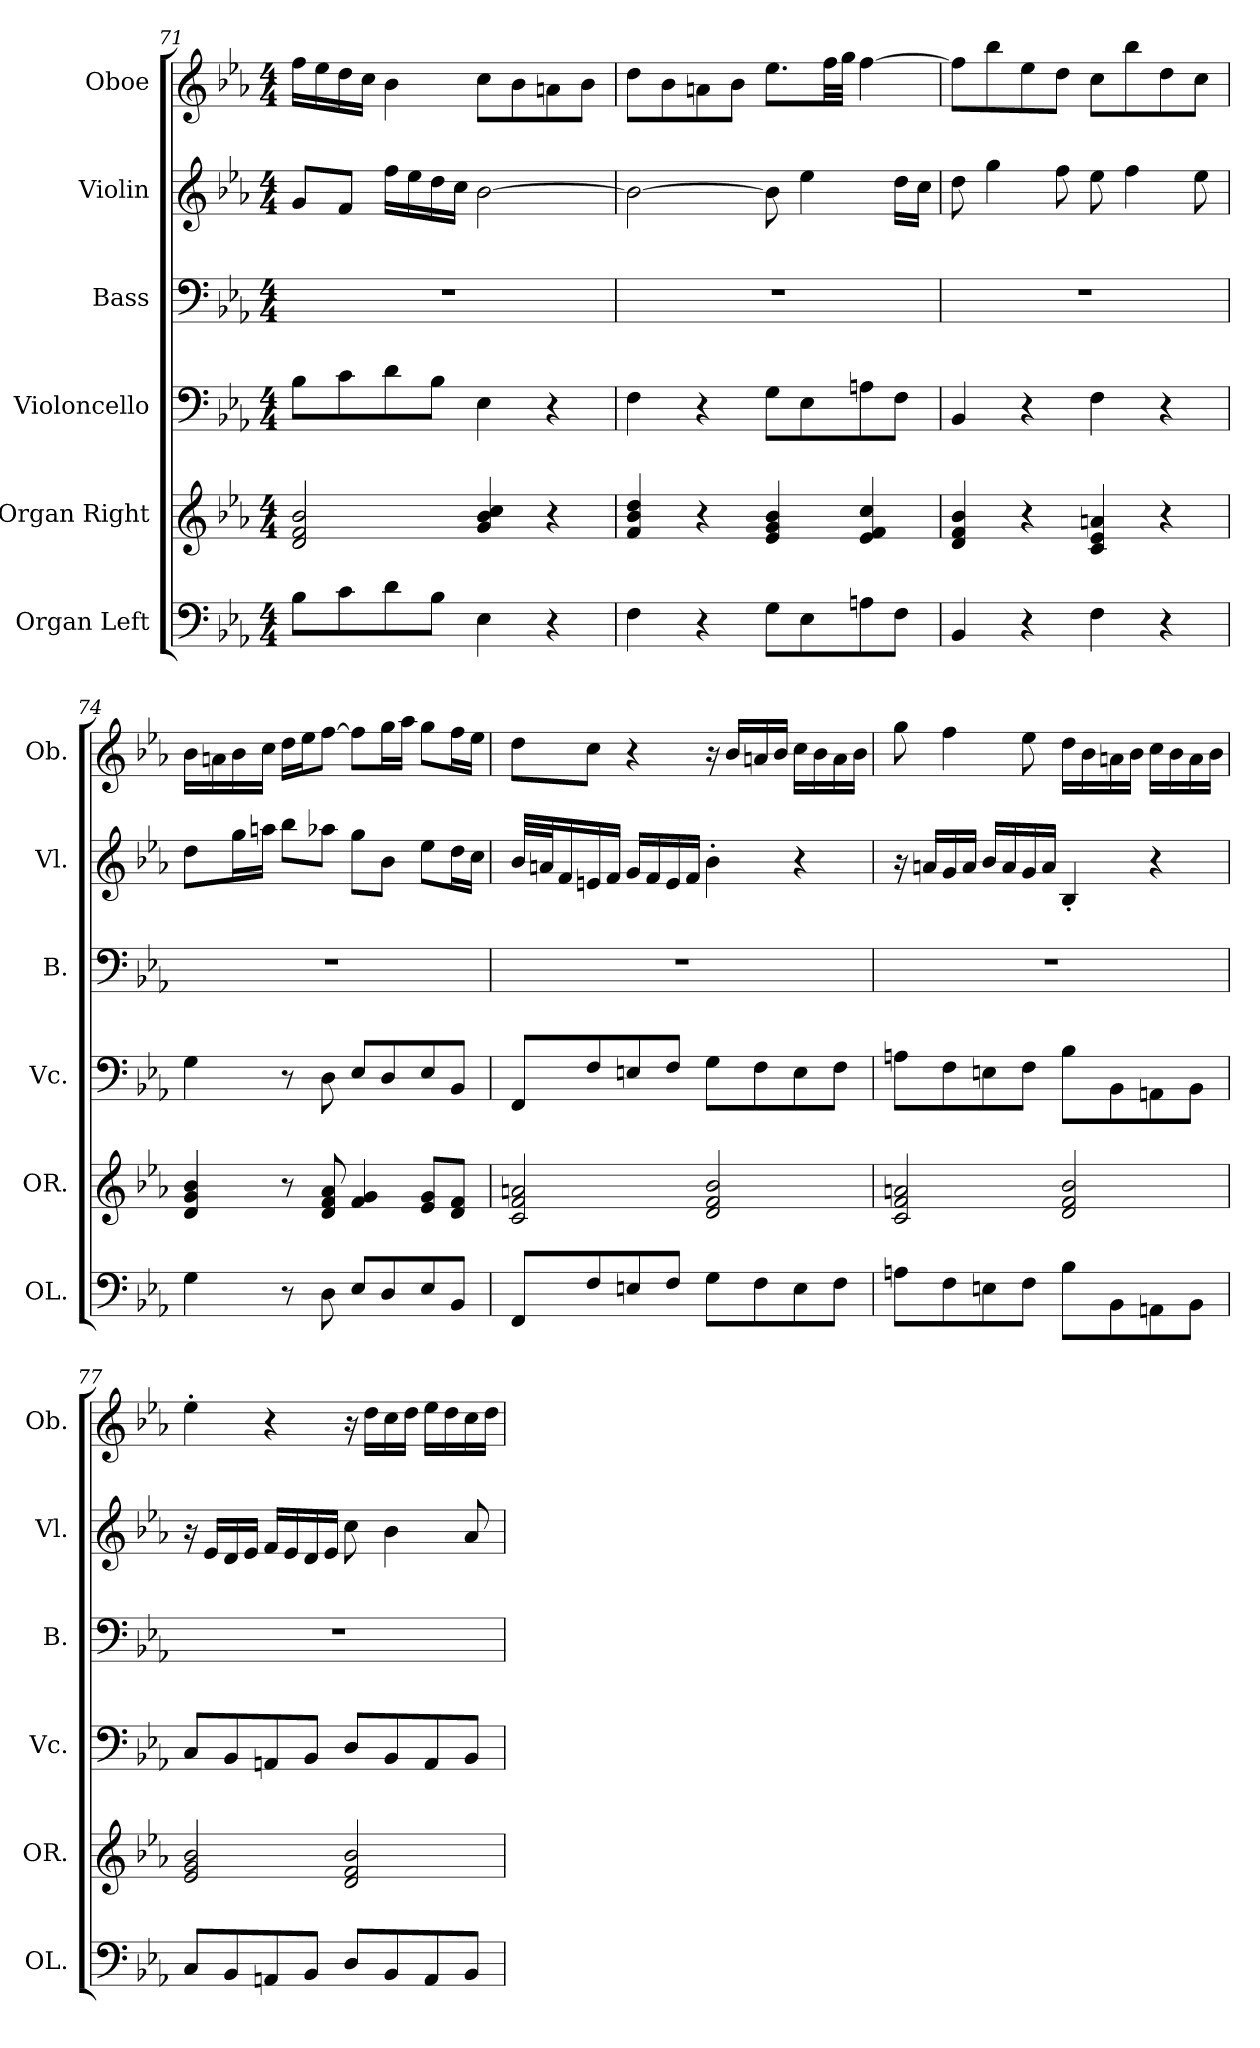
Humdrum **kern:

**kern	**kern	**kern	**kern	**kern	**kern
*part6	*part5	*part4	*part3	*part2	*part1
*staff6	*staff5	*staff4	*staff3	*staff2	*staff1
*I"Organ Left	*I"Organ Right	*I"Violoncello	*I"Bass	*I"Violin	*I"Oboe
*I'OL.	*I'OR.	*I'Vc.	*I'B.	*I'Vl.	*I'Ob.
*clefF4	*clefG2	*clefF4	*clefF4	*clefG2	*clefG2
*k[b-e-a-]	*k[b-e-a-]	*k[b-e-a-]	*k[b-e-a-]	*k[b-e-a-]	*k[b-e-a-]
*M4/4	*M4/4	*M4/4	*M4/4	*M4/4	*M4/4
=71	=71	=71	=71	=71	=71
8B-\L	2d/ 2f/ 2b-/	8B-\L	1r	8g/L	16ff\LL
.	.	.	.	.	16ee-\
8c\	.	8c\	.	8f/J	16dd\
.	.	.	.	.	16cc\JJ
8d\	.	8d\	.	16ff\LL	4b-\
.	.	.	.	16ee-\	.
8B-\J	.	8B-\J	.	16dd\	.
.	.	.	.	16cc\JJ	.
4E-\	4g/ 4b-/ 4cc/	4E-\	.	[2b-\	8cc\L
.	.	.	.	.	8b-\
4r	4r	4r	.	.	8an\
.	.	.	.	.	8b-\J
=72	=72	=72	=72	=72	=72
4F\	4f/ 4b-/ 4dd/	4F\	1r	2b-\_	8dd\L
.	.	.	.	.	8b-\
4r	4r	4r	.	.	8an\
.	.	.	.	.	8b-\J
8G\L	4e-/ 4g/ 4b-/	8G\L	.	8b-\]	8.ee-\L
8E-\	.	8E-\	.	4ee-\	.
.	.	.	.	.	32ff\LL
.	.	.	.	.	32gg\JJJ
8An\	4e-/ 4f/ 4cc/	8An\	.	.	[4ff\
8F\J	.	8F\J	.	16dd\LL	.
.	.	.	.	16cc\JJ	.
!!LO:PB:g=z
=73	=73	=73	=73	=73	=73
4BB-/	4d/ 4f/ 4b-/	4BB-/	1r	8dd\	8ff\L]
.	.	.	.	4gg\	8bb-\
4r	4r	4r	.	.	8ee-\
.	.	.	.	8ff\	8dd\J
4F\	4c/ 4e-/ 4an/	4F\	.	8ee-\	8cc\L
.	.	.	.	4ff\	8bb-\
4r	4r	4r	.	.	8dd\
.	.	.	.	8ee-\	8cc\J
=74	=74	=74	=74	=74	=74
4G\	4d/ 4g/ 4b-/	4G\	1r	8dd\L	16b-\LL
.	.	.	.	.	16an\
.	.	.	.	16gg\L	16b-\
.	.	.	.	16aan\JJ	16cc\JJ
8r	8r	8r	.	8bb-\L	16dd\LL
.	.	.	.	.	16ee-\J
8D\	8d/ 8f/ 8a-/	8D\	.	8aa-X\J	[8ff\J
8E-/L	4f/ 4g/	8E-/L	.	8gg\L	8ff\L]
8D/	.	8D/	.	8b-\J	16gg\L
.	.	.	.	.	16aa-\JJ
8E-/	8e-/ 8g/L	8E-/	.	8ee-\L	8gg\L
8BB-/J	8d/ 8f/J	8BB-/J	.	16dd\L	16ff\L
.	.	.	.	16cc\JJ	16ee-\JJ
=75	=75	=75	=75	=75	=75
8FF/L	2c/ 2f/ 2an/	8FF/L	1r	32b-/LLL	8dd\L
.	.	.	.	32an/J	.
.	.	.	.	16f/	.
8F/	.	8F/	.	16en/	8cc\J
.	.	.	.	16f/JJ	.
8En/	.	8En/	.	16g/LL	4r
.	.	.	.	16f/	.
8F/J	.	8F/J	.	16e/	.
.	.	.	.	16f/JJ	.
8G\L	2d/ 2f/ 2b-/	8G\L	.	4b-'\	16r
.	.	.	.	.	16b-/LL
8F\	.	8F\	.	.	16an/
.	.	.	.	.	16b-/JJ
8E\	.	8E\	.	4r	16cc\LL
.	.	.	.	.	16b-\
8F\J	.	8F\J	.	.	16a\
.	.	.	.	.	16b-\JJ
!!LO:LB:g=z
=76	=76	=76	=76	=76	=76
8An\L	2c/ 2f/ 2an/	8An\L	1r	16r	8gg\
.	.	.	.	16an/LL	.
8F\	.	8F\	.	16g/	4ff\
.	.	.	.	16a/JJ	.
8En\	.	8En\	.	16b-/LL	.
.	.	.	.	16a/	.
8F\J	.	8F\J	.	16g/	8ee-\
.	.	.	.	16a/JJ	.
8B-\L	2d/ 2f/ 2b-/	8B-\L	.	4B-'/	16dd\LL
.	.	.	.	.	16b-\
8BB-\	.	8BB-\	.	.	16an\
.	.	.	.	.	16b-\JJ
8AAn\	.	8AAn\	.	4r	16cc\LL
.	.	.	.	.	16b-\
8BB-\J	.	8BB-\J	.	.	16a\
.	.	.	.	.	16b-\JJ
=77	=77	=77	=77	=77	=77
8C/L	2e-/ 2g/ 2b-/	8C/L	1r	16r	4ee-'\
.	.	.	.	16e-/LL	.
8BB-/	.	8BB-/	.	16d/	.
.	.	.	.	16e-/JJ	.
8AAn/	.	8AAn/	.	16f/LL	4r
.	.	.	.	16e-/	.
8BB-/J	.	8BB-/J	.	16d/	.
.	.	.	.	16e-/JJ	.
8D/L	2d/ 2f/ 2b-/	8D/L	.	8cc\	16r
.	.	.	.	.	16dd\LL
8BB-/	.	8BB-/	.	4b-\	16cc\
.	.	.	.	.	16dd\JJ
8AA/	.	8AA/	.	.	16ee-\LL
.	.	.	.	.	16dd\
8BB-/J	.	8BB-/J	.	8a-/	16cc\
.	.	.	.	.	16dd\JJ
=	=	=	=	=	=
*-	*-	*-	*-	*-	*-
